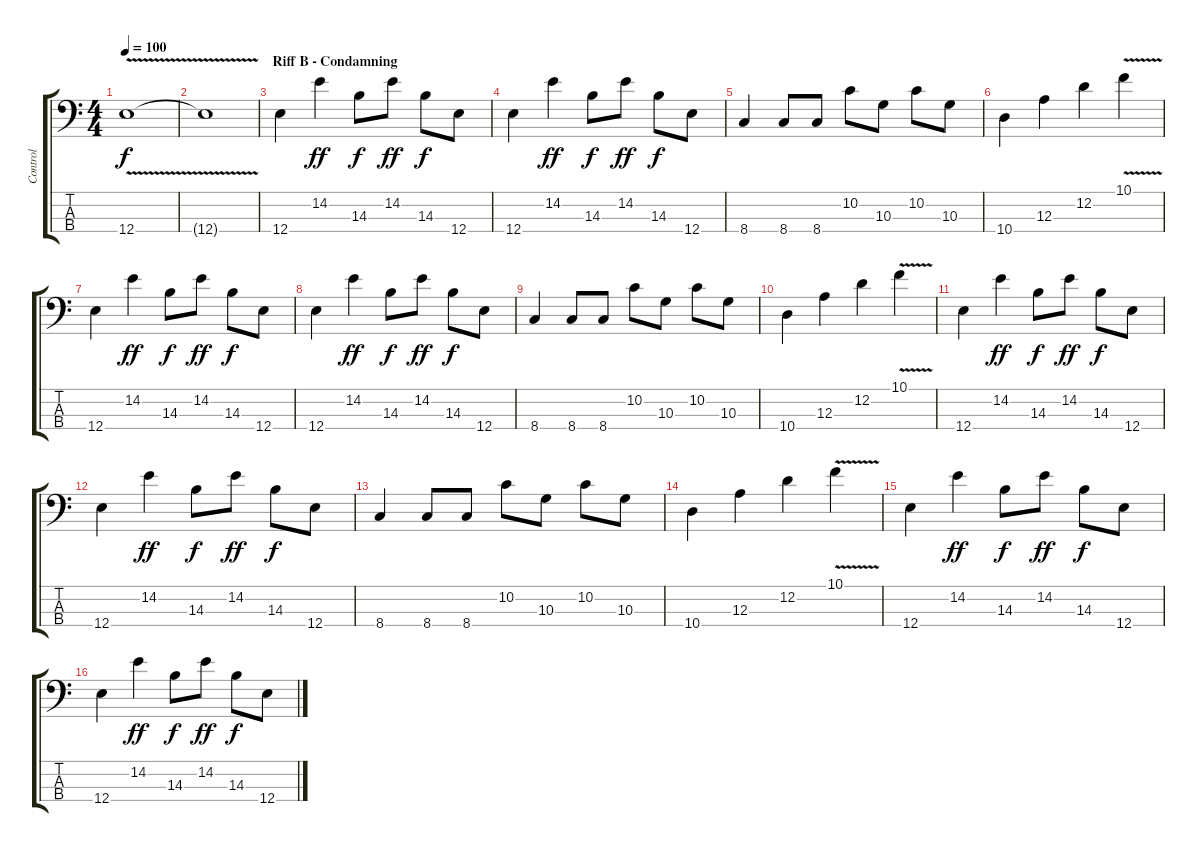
\track ("Control" "Control") {instrument electricbassfinger}
\staff {score tabs}
\tuning (G2 D2 A1 E1) {hide}
\ts (4 4)
\tempo 100
\clef f4
\ks c
12.4{v}.1{dy f} |
12.4{t}.1 |
\section ("" "Riff B - Condamning")
12.4.4{volume 11} 14.2.4{dy ff} 14.3.8{dy f} 14.2.8{dy ff} 14.3.8{dy f} 12.4.8 |
12.4.4 14.2.4{dy ff} 14.3.8{dy f} 14.2.8{dy ff} 14.3.8{dy f} 12.4.8 |
8.4.4 8.4.8 8.4.8 10.2.8 10.3.8 10.2.8 10.3.8 |
10.4.4 12.3.4 12.2.4 10.1{v}.4 |
12.4.4{volume 11} 14.2.4{dy ff} 14.3.8{dy f} 14.2.8{dy ff} 14.3.8{dy f} 12.4.8 |
12.4.4 14.2.4{dy ff} 14.3.8{dy f} 14.2.8{dy ff} 14.3.8{dy f} 12.4.8 |
8.4.4 8.4.8 8.4.8 10.2.8 10.3.8 10.2.8 10.3.8 |
10.4.4 12.3.4 12.2.4 10.1{v}.4 |
12.4.4{volume 11} 14.2.4{dy ff} 14.3.8{dy f} 14.2.8{dy ff} 14.3.8{dy f} 12.4.8 |
12.4.4 14.2.4{dy ff} 14.3.8{dy f} 14.2.8{dy ff} 14.3.8{dy f} 12.4.8 |
8.4.4 8.4.8 8.4.8 10.2.8 10.3.8 10.2.8 10.3.8 |
10.4.4 12.3.4 12.2.4 10.1{v}.4 |
12.4.4{volume 11} 14.2.4{dy ff} 14.3.8{dy f} 14.2.8{dy ff} 14.3.8{dy f} 12.4.8 |
12.4.4 14.2.4{dy ff} 14.3.8{dy f} 14.2.8{dy ff} 14.3.8{dy f} 12.4.8
